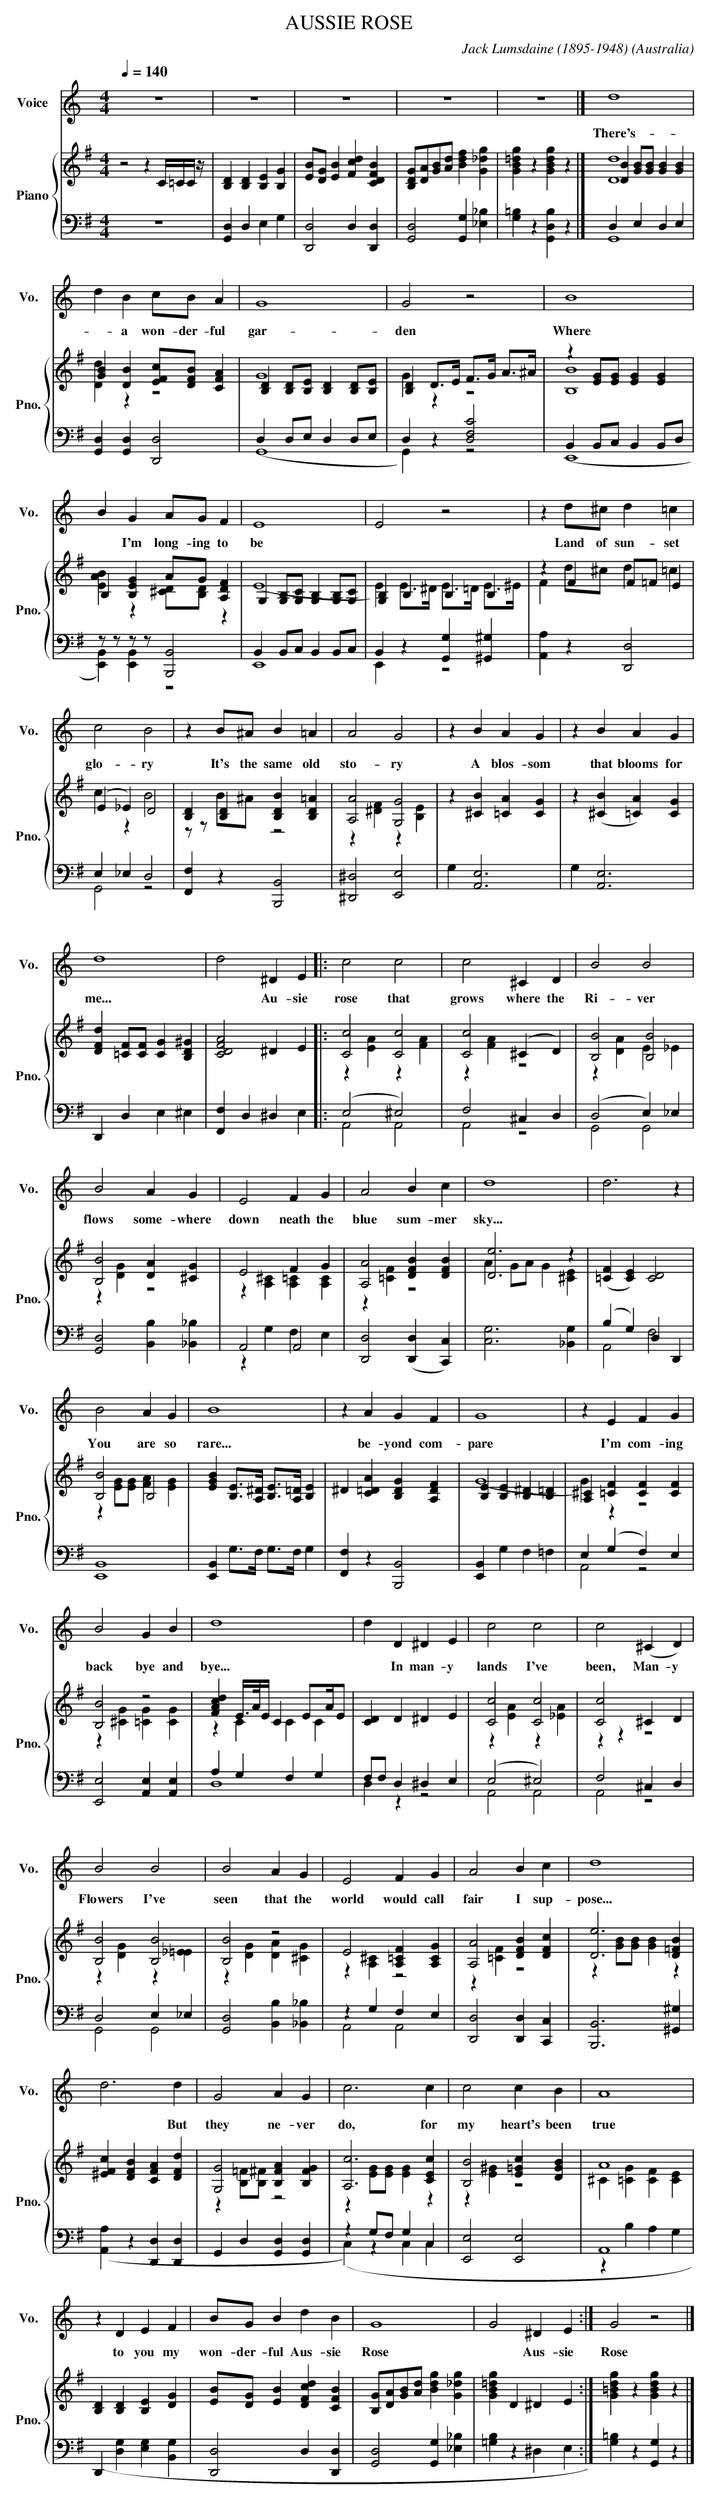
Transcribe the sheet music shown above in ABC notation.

X:1
T:AUSSIE ROSE
C:Jack Lumsdaine (1895-1948)
O:Australia
%%score 5{ ( 1 2 ) | ( 3 4 ) }
L:1/4
M:4/4
Q:1/4=140
K:G
V:1 treble nm="Piano" snm="Pno."
V:2 treble
V:3 bass
V:4 bass
V:5 treble nm="Voice" snm="Vo."
V:1
z2 z C/4=C/4C/4 z/4 | [B,D] [B,D] [B,E] [B,G] | [EB]/[DG]/ [EB] [Fcd] [CDFB] |
[B,DG]/[DA]/[GB]/[Ad]/ [Bdf] [G_dg] | [GB=dg] z [GBdg] z |] [DB] [GB]/[GB]/ [GB] [GB] |$
[GB] [DB] [EFc]/[DFB]/ [CFA] | [B,D] [B,D]/[B,E]/ [B,D] [B,D]/[B,E]/ | [B,D] D/>E/ F/>G/ A/>^A/ |
z [EG]/[EG]/ [EG] [EG] |$ B, [B,EG] A/G/ [A,DF] | G, [G,B,]/[G,C]/ [G,B,] [G,B,]/[G,C]/ |
[G,B,] B, B, B, | z F F/=F/ E |$ (E _E) D2 | [B,D] [B,D] [B,DB] [B,D=A] | [A,A]2 [G,G]2 |
z [^CB] [=CA] [CG] | z ([^CB] [=CA]) [CG] |$ [DFd] [=CF]/[CF]/ [CG] [B,D^G] | [CDFA]2 ^D E |:
[Cc]2 [Cc]2 | [Cc]2 (^C D) | [B,B]2 [B,B]2 |$ [B,B]2 [DA] [^CG] | E2 F G | [A,A]2 [DFB] [DFB] |
[De]3 z | ([=CF] [CE]) [CD]2 |$ [B,B]2 B,2 | [EGB] [B,E]/>[A,^D]/ [B,E]/>[A,=D]/ [B,E] |
^D [C=DA] [B,DG] [A,DF] | [B,E] [B,E] [B,^D] [B,=D] | [A,^C] [=CF] [CF] [CF] |$ [B,B]2 z2 |
[FAcd] E/4>A/4E/4 C E/A/4E/ | [CD] D ^D E | [Cc]2 [Cc]2 | [Cc]2 ^C D |$ [B,B]2 [B,B]2 |
[B,B]2 z2 | E2 [A,=CF] [A,CG] | [A,A]2 [DFB] [DFc] | [De]3 [D=FB] |$ [^EFc] [DFB] [CFA] [DFd] |
[G,G]2 [B,FA] [B,FG] | [A,c]3 [CEc] | [B,B]2 [E=Gc] [DGB] | A4 |$ [B,D] [B,D] [B,E] [DG] |
[EB]/[DG]/ [EB] [DFcd] [CFB] | [B,G]/[DA]/[GB]/[Ad]/ [Bdg] [G_dg] | [GB=dg] D ^D E :|
[G=Bdg] z [GBdg] z |]
V:2
x4 | x4 | x4 | x4 | x4 |] [Dd]4 |$ [Dd] z z2 | G4 | G z z2 | [B,B]4 |$ [EAB] z [^CD]/[B,D]/ z |
(E4 | E) E/>^D/ E/>=D/ E/>^E/ | F d/^c/ d =c |$ c z B2 | z/ z/ B/^A/ z2 | z [^DF] z [B,E] | x4 |
x4 |$ x4 | x4 |: z [EA] z [FA] | z [FA] z2 | z [DA] E _E |$ z [DG] z2 | z [A,^C] [A,=C] [A,C] |
z [=CF] z2 | A G/A/ G [^CE] | x4 |$ z [EG]/[EG]/ [FA] [EG] | x4 | x4 | (G4 | G) z z2 |$
z [^CG] [=CG] [CG] | z C C C | x4 | z [EA] z [_EA] | z z z2 |$ z [DG] z [_E=E] |
z [DG] [DA] [^CG] | z [A,^C] z2 | z [=CF] z2 | z [GB]/[GB]/ [GB] z |$ x4 | z [B,=F]/[B,^F]/ z2 |
z [EG]/[EG]/ [EG] z | z [E^G] z2 | ^C [=CG] [CF] [CE] |$ x4 | x4 | x4 | x4 :| x4 |]
V:3
z4 | [G,,D,] D, E, G, | [D,,D,]2 D, [D,,D,] | [G,,D,]2 [G,,G,] [_E,_B,] | [G,=B,] z [G,,D,B,] z |]
D, E, D, E, |$ [G,,D,] [G,,D,] [D,,D,]2 | D, D,/E,/ D, D,/E,/ | D, z [D,F,C]2 |
B,, B,,/C,/ B,, B,,/D,/ |$ z/ z/ z/ z/ [B,,,B,,]2 | B,, B,,/C,/ B,, B,,/C,/ |
B,, z [G,,G,] [^G,,^G,] | [A,,A,] z [D,,D,]2 |$ E, _E, D,2 | [F,,F,] z [B,,,B,,]2 |
[^D,,^D,]2 [E,,E,]2 | G, [A,,E,]3 | G, [A,,E,]3 |$ D,, D, E, ^E, | [F,,F,] D, ^D, E, |:
(E,2 ^E,2) | F,2 ^C, D, | (D,2 E,) _E, |$ [G,,D,]2 [B,,B,] [_B,,_B,] | A,,2 A,,2 |
[D,,D,]2 ([D,,D,] [C,,C,]) | [C,G,]3 [_B,,G,] | (B, G,) D, D,, |$ [E,,B,,]4 |
[E,,B,,] G,/>F,/ G,/>F,/ G, | [F,,F,] z [B,,,B,,]2 | [E,,B,,] G, F, =F, | E, (G, F,) E, |$
[E,,E,]2 [A,,E,] [A,,E,] | A, G, F, G, | F,/F,/ D, ^D, E, | (E,2 ^E,2) | F,2 ^C, D, |$
D,2 E, _E, | [G,,D,]2 [B,,B,] [_B,,_B,] | z G, F, E, | [D,,D,]2 [D,,D,] [C,,C,] |
[B,,,B,,]3 [^G,,^G,] |$ [A,,A,] z [D,,D,] [D,,D,] | G,, D, [G,,D,] [G,,D,] | z G,/F,/ G, C, |
[E,,E,]2 [E,,E,]2 | A,,4 |$ D,, [D,G,] [E,G,] [B,,G,] | [D,,D,]2 D, [D,,D,] |
[G,,D,]2 [G,,G,] [_E,_B,] | [=G,B,] z ^D, E, :| [G,=B,] z [G,,G,] z |]
V:4
x4 | x4 | x4 | x4 | x4 |] G,,4 |$ x4 | (G,,4 | G,,) z z2 | (E,,4 |$ [E,,B,,]) [E,,B,,] z2 | E,,4 |
E,, z z2 | x4 |$ G,,2 z2 | x4 | x4 | x4 | x4 |$ x4 | x4 |: A,,2 A,,2 | A,,2 z2 | G,,2 G,,2 |$ x4 |
z G, F, E, | x4 | x4 | A,,2 F,2 |$ x4 | x4 | x4 | x4 | A,,2 z2 |$ x4 | D,4 | D, z z2 | A,,2 A,,2 |
A,,2 z2 |$ G,,2 G,,2 | x4 | A,,2 A,,2 | x4 | x4 |$ x4 | x4 | (C,) z C, C, | x4 | z B, A, G, |$
x4 | x4 | x4 | x4 :| x4 |]
V:5
[K:C] z4 | z4 | z4 | z4 | z4 |] d4 |$ d B c/B/ A | G4 | G2 z2 | B4 |$ B G A/G/ F | E4 | E2 z2 |
w: |||||There's-|* a won- der- ful|gar-|den|Where|* I'm long- ing to|be||
z d/^c/ d =c |$ c2 B2 | z B/^A/ B =A | A2 G2 | z B A G | z B A G |$ d4 | d2 ^D E |: c2 c2 |
w: Land of sun- set|glo- ry|It's the same old|sto- ry|A blos- som|that blooms for|me...|* Au- sie|rose that|
c2 ^C D | B2 B2 |$ B2 A G | E2 F G | A2 B c | d4 | d3 z |$ B2 A G | B4 | z A G F | G4 | z E F G |$
w: grows where the|Ri- ver|flows some- where|down neath the|blue sum- mer|sky...||You are so|rare...|be- yond com-|pare|I'm com- ing|
B2 G B | d4 | d D ^D E | c2 c2 | c2 (^C D) |$ B2 B2 | B2 A G | E2 F G | A2 B c | d4 |$ d3 d |
w: back bye and|bye...|* In man- y|lands I've|been, Man- y|Flowers I've|seen that the|world would call|fair I sup-|pose...|* But|
G2 A G | c3 c | c2 c B | A4 |$ z D E F | B/G/ B d B | G4 | G2 ^D E :| G2 z2 |]
w: they ne- ver|do, for|my heart's been|true|to you my|won- der- ful Aus- sie|Rose|* Aus- sie|Rose|
